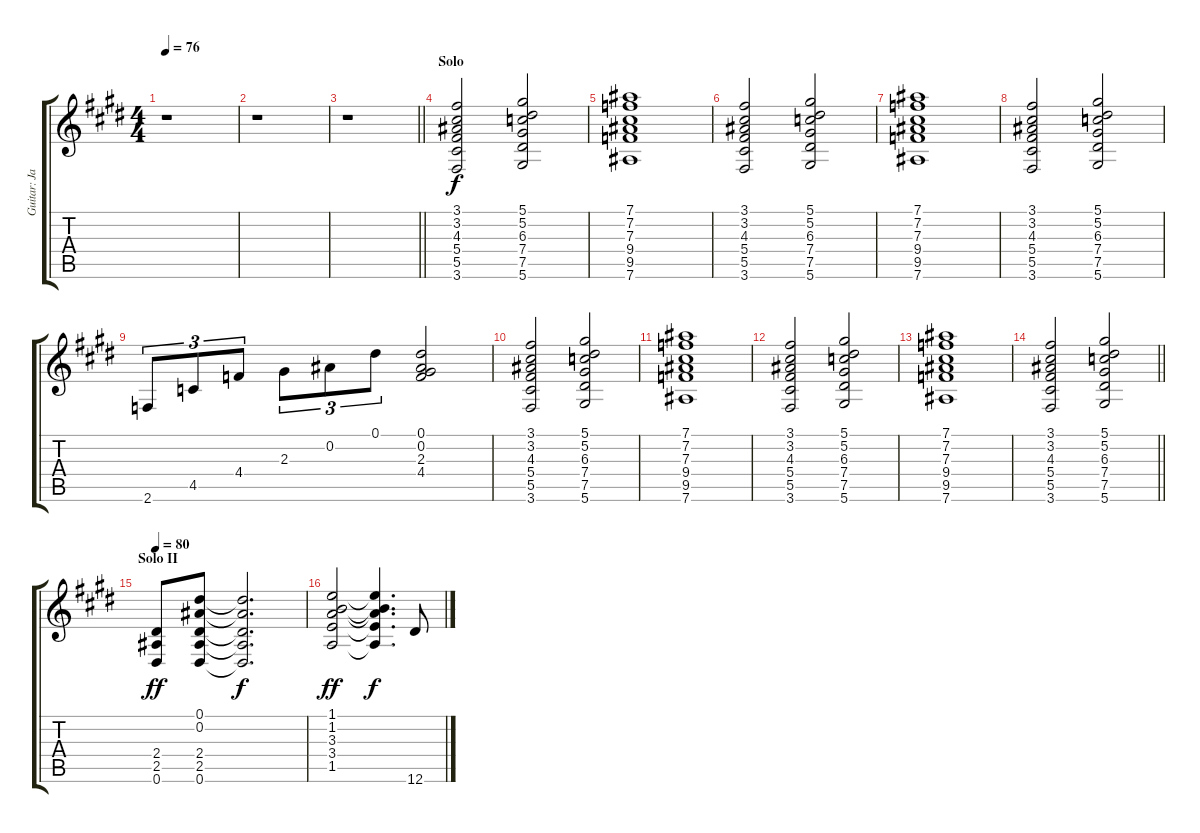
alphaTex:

\track ("Guitar: Jake" "Guitar: Ja") {instrument electricguitarclean}
\staff {score tabs}
\tuning (Eb4 Bb3 Gb3 Db3 Ab2 Eb2) {hide}
\ts (4 4)
\tempo 76
\clef g2
\ks e
r.1{dy p} |
r.1 |
\barLineRight lightlight
r.1 |
\section ("" "Solo")
(3.1 3.2 4.3 5.4 5.5 3.6).2{dy f} (5.1 5.2 6.3 7.4 7.5 5.6).2 |
(7.1 7.2 7.3 9.4 9.5 7.6).1 |
(3.1 3.2 4.3 5.4 5.5 3.6).2 (5.1 5.2 6.3 7.4 7.5 5.6).2 |
(7.1 7.2 7.3 9.4 9.5 7.6).1 |
(3.1 3.2 4.3 5.4 5.5 3.6).2 (5.1 5.2 6.3 7.4 7.5 5.6).2 |
2.6.8{tu (3 2)} 4.5.8{tu (3 2)} 4.4.8{tu (3 2)} 2.3.8{tu (3 2)} 0.2.8{tu (3 2)} 0.1.8{tu (3 2)} (0.1 0.2 2.3 4.4).2 |
(3.1 3.2 4.3 5.4 5.5 3.6).2 (5.1 5.2 6.3 7.4 7.5 5.6).2 |
(7.1 7.2 7.3 9.4 9.5 7.6).1 |
(3.1 3.2 4.3 5.4 5.5 3.6).2 (5.1 5.2 6.3 7.4 7.5 5.6).2 |
(7.1 7.2 7.3 9.4 9.5 7.6).1 |
\barLineRight lightlight
(3.1 3.2 4.3 5.4 5.5 3.6).2 (5.1 5.2 6.3 7.4 7.5 5.6).2 |
\section ("" "Solo II")
\tempo 80
(2.4 2.5 0.6).8{dy ff volume 8 instrument distortionguitar} (0.1 0.2 2.4 2.5 0.6).8 (0.1{t} 0.2{t} 2.4{t} 2.5{t} 0.6{t}).2{d dy f} |
(1.1 1.2 3.3 3.4 1.5).2{dy ff} (1.1{t} 1.2{t} 3.3{t} 3.4{t} 1.5{t}).4{d dy f} 12.6.8
